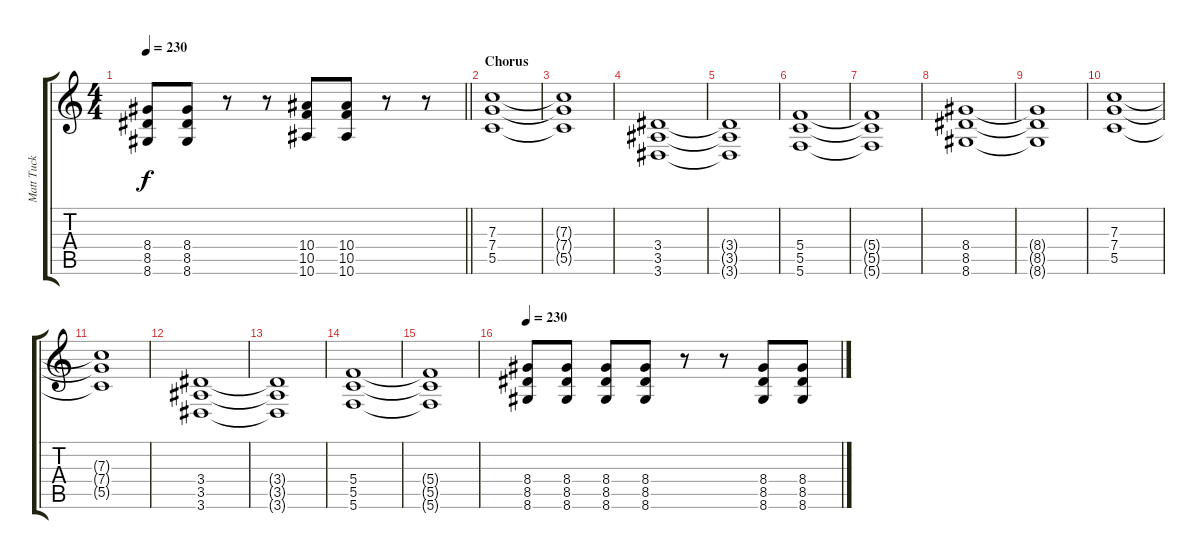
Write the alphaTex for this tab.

\track ("Matt Tuck Guitar" "Matt Tuck ") {instrument distortionguitar}
\staff {score tabs}
\tuning (D4 A3 F3 C3 G2 C2) {hide}
\ts (4 4)
\tempo 230
\clef g2
\barLineRight lightlight
\ks c
(8.4 8.5 8.6).8{dy f} (8.4 8.5 8.6).8 r.8 r.8 (10.4 10.5 10.6).8 (10.4 10.5 10.6).8 r.8 r.8 |
\section ("" "Chorus")
(7.3 7.4 5.5).1 |
(7.3{t} 7.4{t} 5.5{t}).1 |
(3.4 3.5 3.6).1 |
(3.4{t} 3.5{t} 3.6{t}).1 |
(5.4 5.5 5.6).1 |
(5.4{t} 5.5{t} 5.6{t}).1 |
(8.4 8.5 8.6).1 |
(8.4{t} 8.5{t} 8.6{t}).1 |
(7.3 7.4 5.5).1 |
(7.3{t} 7.4{t} 5.5{t}).1 |
(3.4 3.5 3.6).1 |
(3.4{t} 3.5{t} 3.6{t}).1 |
(5.4 5.5 5.6).1 |
(5.4{t} 5.5{t} 5.6{t}).1 |
\tempo 230
(8.4 8.5 8.6).8 (8.4 8.5 8.6).8 (8.4 8.5 8.6).8 (8.4 8.5 8.6).8 r.8 r.8 (8.4 8.5 8.6).8 (8.4 8.5 8.6).8
